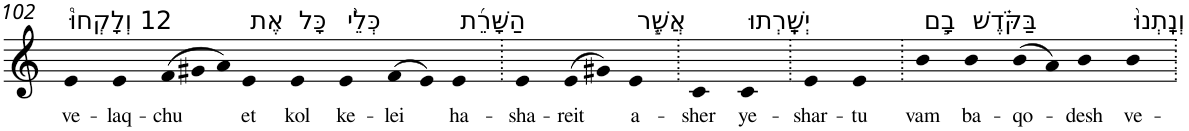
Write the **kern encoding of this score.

**kern	**text
*part1	*part1
*staff1	*staff1
*I"Piano	*
*I'Pno	*
!!LO:PB:g=z
*clefG2	*
*k[]	*
=102	=102
!LO:TX:a:t=12 וְלָקְחוּ֩	!
!	!LO:LY:b
4e	ve-
!	!LO:LY:b
4e	-laq-
*Xtuplet	*
!	!LO:LY:b
(>12f	-chu
12g#X	.
12a)	.
!LO:TX:a:t=אֶת	!
!	!LO:LY:b
4e	et
!LO:TX:a:t=כָּל	!
!	!LO:LY:b
4e	kol
!LO:TX:a:t=כְּלֵ֨י	!
!	!LO:LY:b
4e	ke-
!	!LO:LY:b
(>8f	-lei
8e)	.
!LO:TX:a:t=הַשָּׁרֵ֜ת	!
!	!LO:LY:b
4e	ha-
=103.	=103.
!	!LO:LY:b
4e	-sha-
!	!LO:LY:b
(>8e	-reit
8g#X)	.
!LO:TX:a:t=אֲשֶׁ֧ר	!
!	!LO:LY:b
4e	a-
=104.	=104.
!	!LO:LY:b
4c	-sher
!LO:TX:a:t=יְשָֽׁרְתוּ	!
!	!LO:LY:b
4c	ye-
=105.	=105.
!	!LO:LY:b
4e	-shar-
!	!LO:LY:b
4e	-tu
=106.	=106.
!LO:TX:a:t=בָ֣ם	!
!	!LO:LY:b
4b	vam
!LO:TX:a:t=בַּקֹּ֗דֶשׁ	!
!	!LO:LY:b
4b	ba-
!	!LO:LY:b
(>8b	-qo-
8a)	.
!	!LO:LY:b
4b	-desh
!LO:TX:a:t=וְנָֽתְנוּ֙	!
!	!LO:LY:b
4b	ve-
=.	=.
*-	*-
